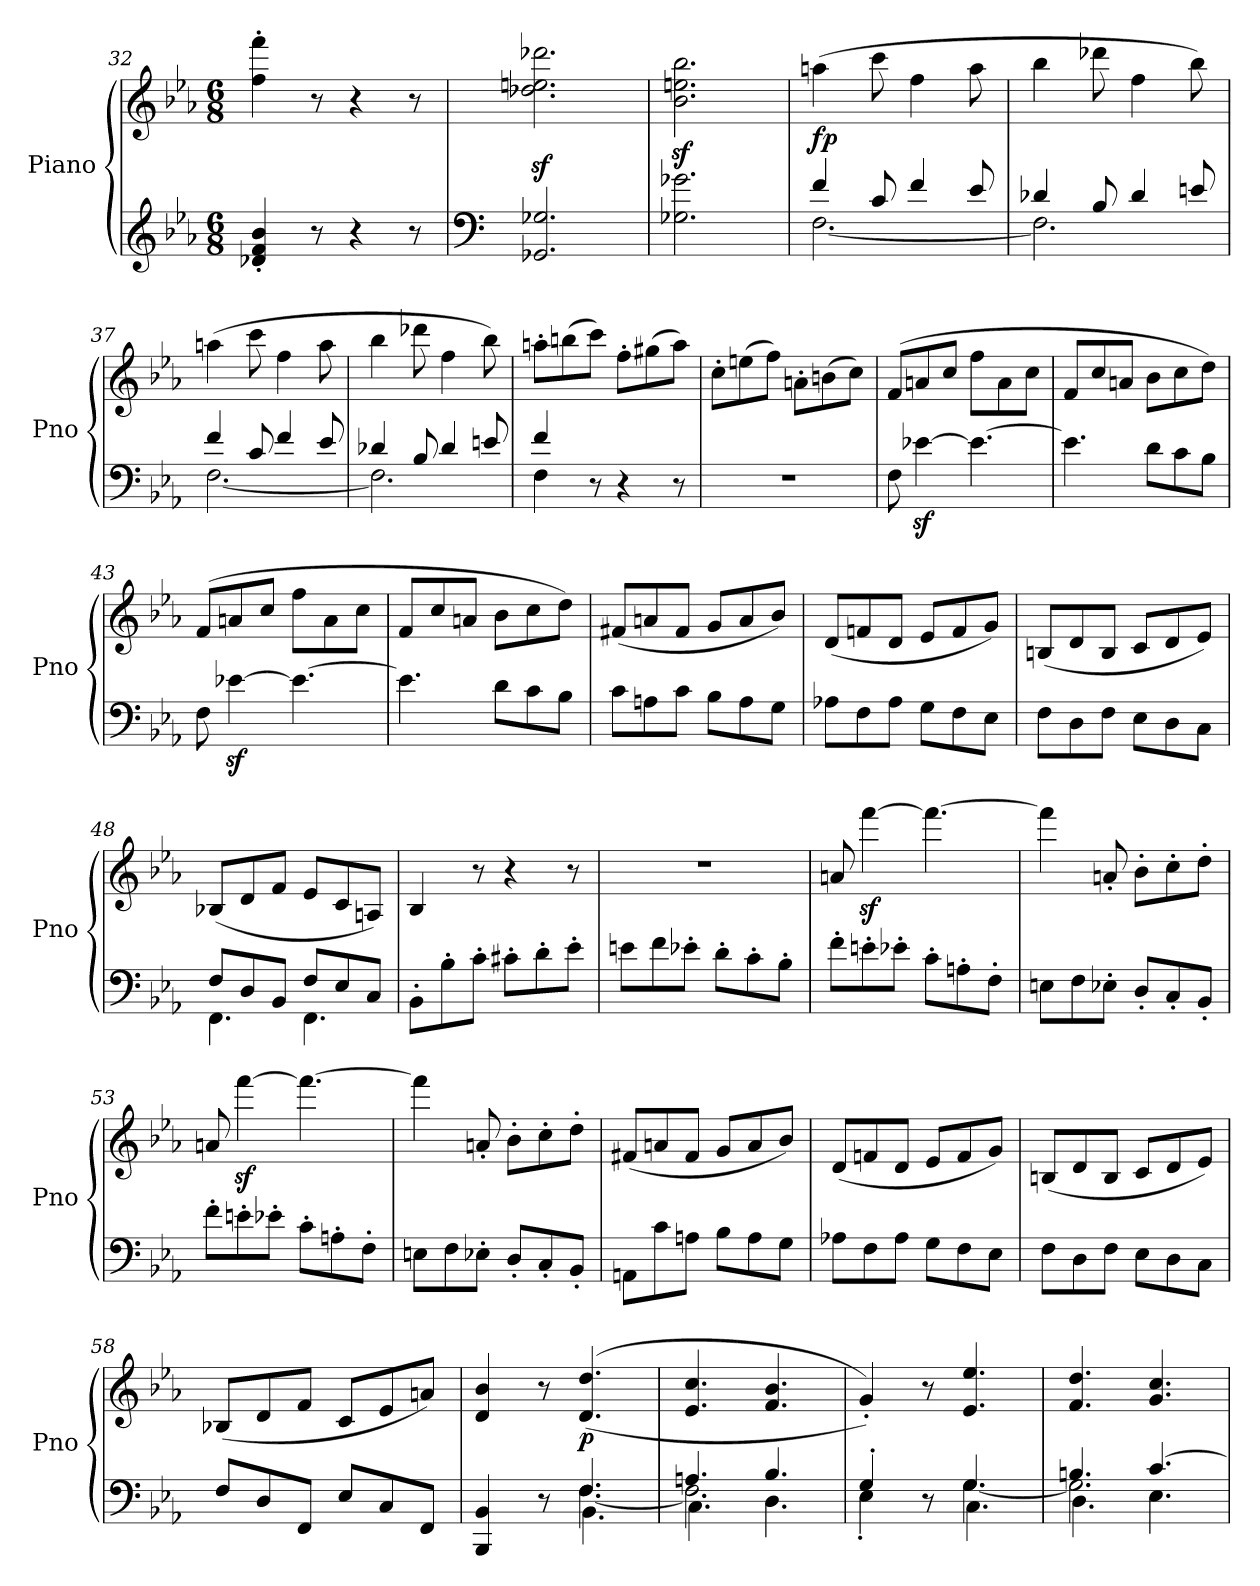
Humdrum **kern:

**kern	**kern	**dynam
*part1	*part1	*part1
*staff2	*staff1	*staff1/2
*I"Piano	*	*
*I'Pno	*	*
*clefG2	*clefG2	*
*k[b-e-a-]	*k[b-e-a-]	*
*E-:	*E-:	*
*M6/8	*M6/8	*
=32	=32	=32
4d-X/' 4f/' 4b-/'	4ff\' 4fff\'	.
8r	8r	.
4r	4r	.
8r	8r	.
=33	=33	=33
*clefF4	*	*
2.GG-X/ 2.G-X/	2.dd-X\z< 2.een\z< 2.ddd-X\z<	.
=34	=34	=34
2.G-X\ 2.g-X\	2.b-\z< 2.een\z< 2.bb-\z<	.
=35	=35	=35
*^	*	*
!	!	!	!LO:DY:b
4f/	[2.F\	(>4aan\	fp
8c/	.	8ccc\	.
4f/	.	4ff\	.
8e-/	.	8aa\	.
=36	=36	=36	=36
4d-X/	2.F\]	4bb-\	.
8B-/	.	8ddd-X\	.
4d-/	.	4ff\	.
8en/	.	8bb-\)	.
=37	=37	=37	=37
4f/	[2.F\	(>4aan\	.
8c/	.	8ccc\	.
4f/	.	4ff\	.
8e-/	.	8aa\	.
!!LO:LB:g=z
=38	=38	=38	=38
4d-X/	2.F\]	4bb-\	.
8B-/	.	8ddd-X\	.
4d-/	.	4ff\	.
8en/	.	8bb-\)	.
=39	=39	=39	=39
4f/	4F\	8aan'\L	.
.	.	(>8bbn\	.
8r	2ryy	8ccc\J)	.
4r	.	8ff'\L	.
.	.	(>8gg#X\	.
8r	.	8aa\J)	.
*v	*v	*	*
=40	=40	=40
2.r	8cc'\L	.
.	(>8een\	.
.	8ff\J)	.
.	8an'\L	.
.	(>8bn\	.
.	8cc\J)	.
=41	=41	=41
8F\	(>8f/L	.
[4e-Xz<\	8an/	.
.	8cc/J	.
4.e-\_	8ff\L	.
.	8a\	.
.	8cc\J	.
=42	=42	=42
4.e-\]	8f/L	.
.	8cc/	.
.	8an/J	.
8d\L	8b-\L	.
8c\	8cc\	.
8B-\J	8dd\J)	.
!!LO:LB:g=z
=43	=43	=43
8F\	(>8f/L	.
[4e-Xz<\	8an/	.
.	8cc/J	.
4.e-\_	8ff\L	.
.	8a\	.
.	8cc\J	.
=44	=44	=44
4.e-\]	8f/L	.
.	8cc/	.
.	8an/J	.
8d\L	8b-\L	.
8c\	8cc\	.
8B-\J	8dd\J)	.
=45	=45	=45
8c\L	(<8f#X/L	.
8An\	8an/	.
8c\J	8f#/J	.
8B-\L	8g/L	.
8A\	8a/	.
8G\J	8b-/J)	.
=46	=46	=46
8A-X\L	(<8d/L	.
8F\	8fn/	.
8A-\J	8d/J	.
8G\L	8e-/L	.
8F\	8f/	.
8E-\J	8g/J)	.
=47	=47	=47
8F\L	(<8Bn/L	.
8D\	8d/	.
8F\J	8B/J	.
8E-\L	8c/L	.
8D\	8d/	.
8C\J	8e-/J)	.
=48	=48	=48
*^	*	*
8F/L	4.FF\	(<8B-X/L	.
8D/	.	8d/	.
8BB-/J	.	8f/J	.
8F/L	4.FF\	8e-/L	.
8E-/	.	8c/	.
8C/J	.	8An/J)	.
*v	*v	*	*
!!LO:LB:g=z
=49	=49	=49
8BB-'\L	4B-/	.
8B-'\	.	.
8c'\J	8r	.
8c#X'\L	4r	.
8d'\	.	.
8e-'\J	8r	.
=50	=50	=50
8en\L	2.r	.
8f\	.	.
8e-X'\J	.	.
8d'\L	.	.
8c'\	.	.
8B-'\J	.	.
=51	=51	=51
8f'\L	8an/	.
8en'\	[4fffz<\	.
8e-X'\J	.	.
8c'\L	4.fff\_	.
8An'\	.	.
8F'\J	.	.
=52	=52	=52
8En\L	4fff\]	.
8F\	.	.
8E-X'\J	8an'/	.
8D'/L	8b-'\L	.
8C'/	8cc'\	.
8BB-'/J	8dd'\J	.
=53	=53	=53
8f'\L	8an/	.
8en'\	[4fffz<\	.
8e-X'\J	.	.
8c'\L	4.fff\_	.
8An'\	.	.
8F'\J	.	.
!!LO:LB:g=z
=54	=54	=54
8En\L	4fff\]	.
8F\	.	.
8E-X'\J	8an'/	.
8D'/L	8b-'\L	.
8C'/	8cc'\	.
8BB-'/J	8dd'\J	.
=55	=55	=55
8AAn\L	(<8f#X/L	.
8c\	8an/	.
8An\J	8f#/J	.
8B-\L	8g/L	.
8A\	8a/	.
8G\J	8b-/J)	.
=56	=56	=56
8A-X\L	(<8d/L	.
8F\	8fn/	.
8A-\J	8d/J	.
8G\L	8e-/L	.
8F\	8f/	.
8E-\J	8g/J)	.
=57	=57	=57
8F\L	(<8Bn/L	.
8D\	8d/	.
8F\J	8B/J	.
8E-\L	8c/L	.
8D\	8d/	.
8C\J	8e-/J)	.
=58	=58	=58
8F/L	(<8B-X/L	.
8D/	8d/	.
8FF/J	8f/J	.
8E-/L	8c/L	.
8C/	8e-/	.
8FF/J	8an/J)	.
=59	=59	=59
*^	*	*
*	*^	*	*
4BBB-/ 4BB-/	4.ryy	4.ryy	4d/ 4b-/	.
8r	.	.	8r	.
!	!	!	!	!LO:DY:b
4.F/	[4.F\	4.BB-\	(>(>4.d/ 4.dd/	p
=60	=60	=60	=60	=60
4.An/	2.F\]	4.C\	4.e-/ 4.cc/	.
4.B-/	.	4.D\	4.f/ 4.b-/	.
!!LO:PB:g=z
=61	=61	=61	=61	=61
4G'/	4E-'\	4.ryy	4g'/))	.
8r	8ryy	.	8r	.
4.G/	[4.G\	4.C\	4.e-/ 4.ee-/	.
=62	=62	=62	=62	=62
4.Bn/	2.G\]	4.D\	4.f/ 4.dd/	.
[4.c/	.	4.E-\	4.g/ 4.cc/	.
*v	*v	*v	*	*
=	=	=
*-	*-	*-
